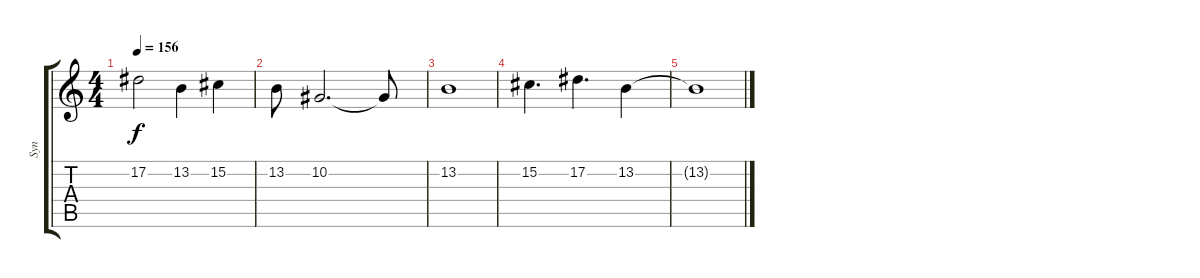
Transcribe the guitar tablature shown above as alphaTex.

\track ("Syn" "Syn") {instrument violin}
\staff {score tabs}
\tuning (Eb4 Bb3 Gb3 Db3 Ab2 Eb2) {hide}
\ts (4 4)
\tempo 156
\clef g2
\ks c
17.2.2{dy f} 13.2.4 15.2.4 |
13.2.8 10.2.2{d} 10.2{t}.8 |
13.2.1 |
15.2.4{d} 17.2.4{d} 13.2.4 |
13.2{t}.1
